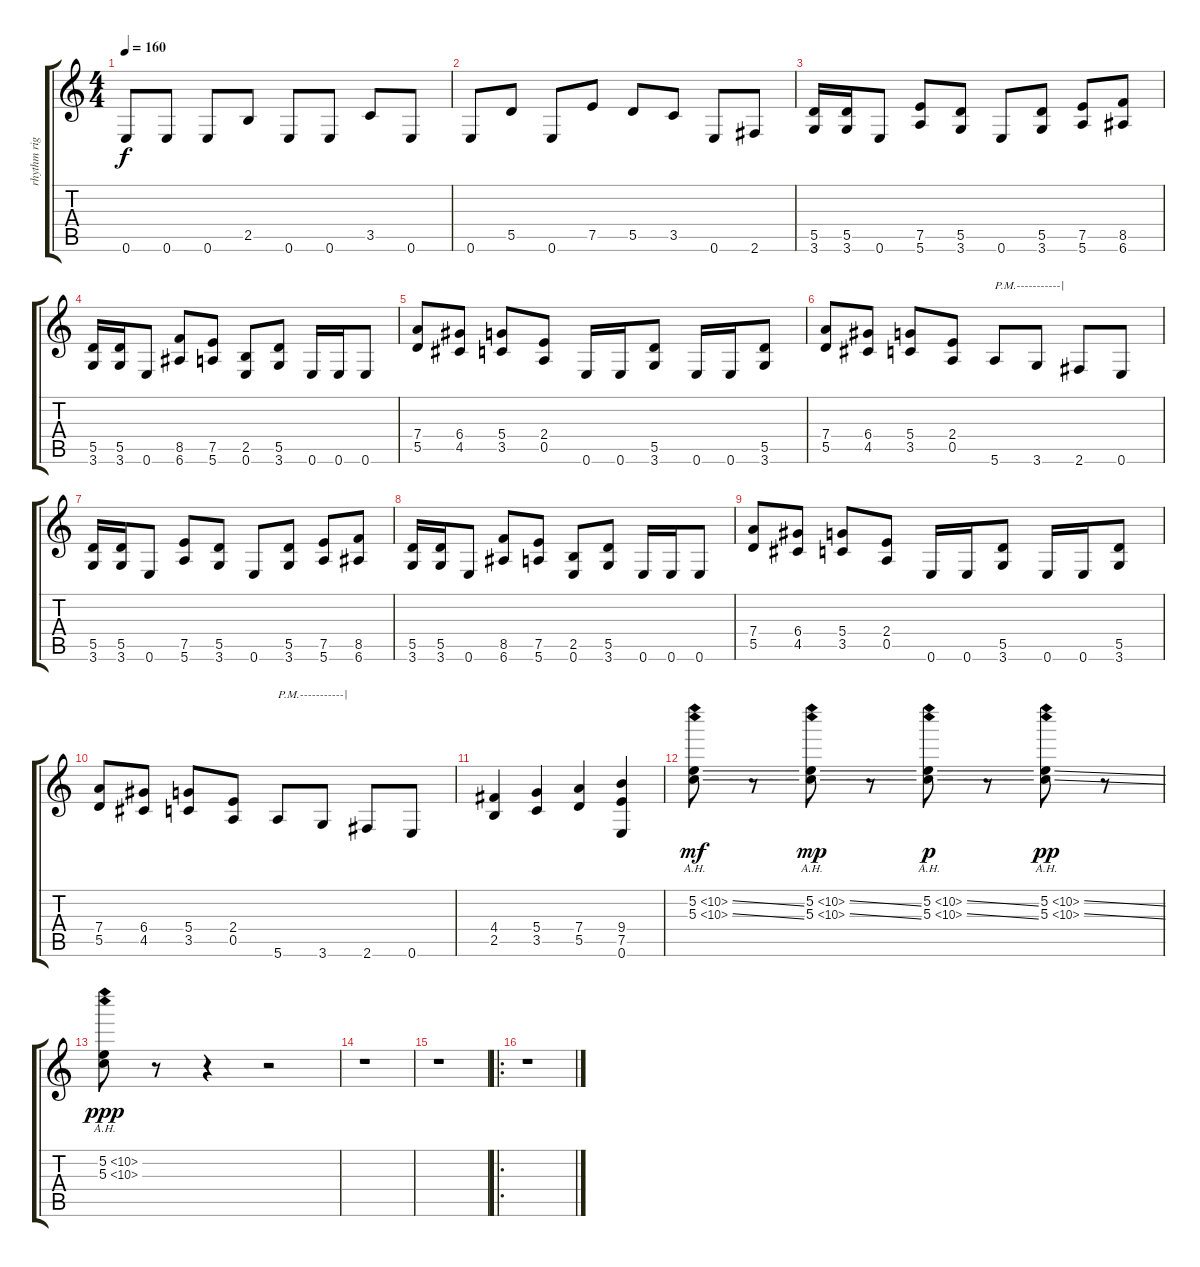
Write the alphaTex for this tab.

\track ("rhythm right" "rhythm rig") {instrument overdrivenguitar}
\staff {score tabs}
\tuning (E4 B3 G3 D3 A2 E2) {hide}
\ts (4 4)
\tempo 160
\clef g2
\ks c
0.6.8{dy f} 0.6.8 0.6.8 2.5.8 0.6.8 0.6.8 3.5.8 0.6.8 |
0.6.8 5.5.8 0.6.8 7.5.8 5.5.8 3.5.8 0.6.8 2.6.8 |
(5.5 3.6).16 (5.5 3.6).16 0.6.8 (7.5 5.6).8 (5.5 3.6).8 0.6.8 (5.5 3.6).8 (7.5 5.6).8 (8.5 6.6).8 |
(5.5 3.6).16 (5.5 3.6).16 0.6.8 (8.5 6.6).8 (7.5 5.6).8 (2.5 0.6).8 (5.5 3.6).8 0.6.16 0.6.16 0.6.8 |
(7.4 5.5).8 (6.4 4.5).8 (5.4 3.5).8 (2.4 0.5).8 0.6.16 0.6.16 (5.5 3.6).8 0.6.16 0.6.16 (5.5 3.6).8 |
(7.4 5.5).8 (6.4 4.5).8 (5.4 3.5).8 (2.4 0.5).8 5.6.8{txt "P.M.-----------|"} 3.6.8 2.6.8 0.6.8 |
(5.5 3.6).16 (5.5 3.6).16 0.6.8 (7.5 5.6).8 (5.5 3.6).8 0.6.8 (5.5 3.6).8 (7.5 5.6).8 (8.5 6.6).8 |
(5.5 3.6).16 (5.5 3.6).16 0.6.8 (8.5 6.6).8 (7.5 5.6).8 (2.5 0.6).8 (5.5 3.6).8 0.6.16 0.6.16 0.6.8 |
(7.4 5.5).8 (6.4 4.5).8 (5.4 3.5).8 (2.4 0.5).8 0.6.16 0.6.16 (5.5 3.6).8 0.6.16 0.6.16 (5.5 3.6).8 |
(7.4 5.5).8 (6.4 4.5).8 (5.4 3.5).8 (2.4 0.5).8 5.6.8{txt "P.M.-----------|"} 3.6.8 2.6.8 0.6.8 |
(4.4 2.5).4 (5.4 3.5).4 (7.4 5.5).4 (9.4 7.5 0.6).4 |
(5.2{ah 5 ss} 5.3{ah 5 ss}).8{dy mf} r.8 (5.2{ah 5 ss} 5.3{ah 5 ss}).8{dy mp} r.8 (5.2{ah 5 ss} 5.3{ah 5 ss}).8{dy p} r.8 (5.2{ah 5 ss} 5.3{ah 5 ss}).8{dy pp} r.8 |
(5.2{ah 5} 5.3{ah 5}).8{dy ppp} r.8 r.4 r.2 |
r.1 |
r.1 |
\ro
r.1
